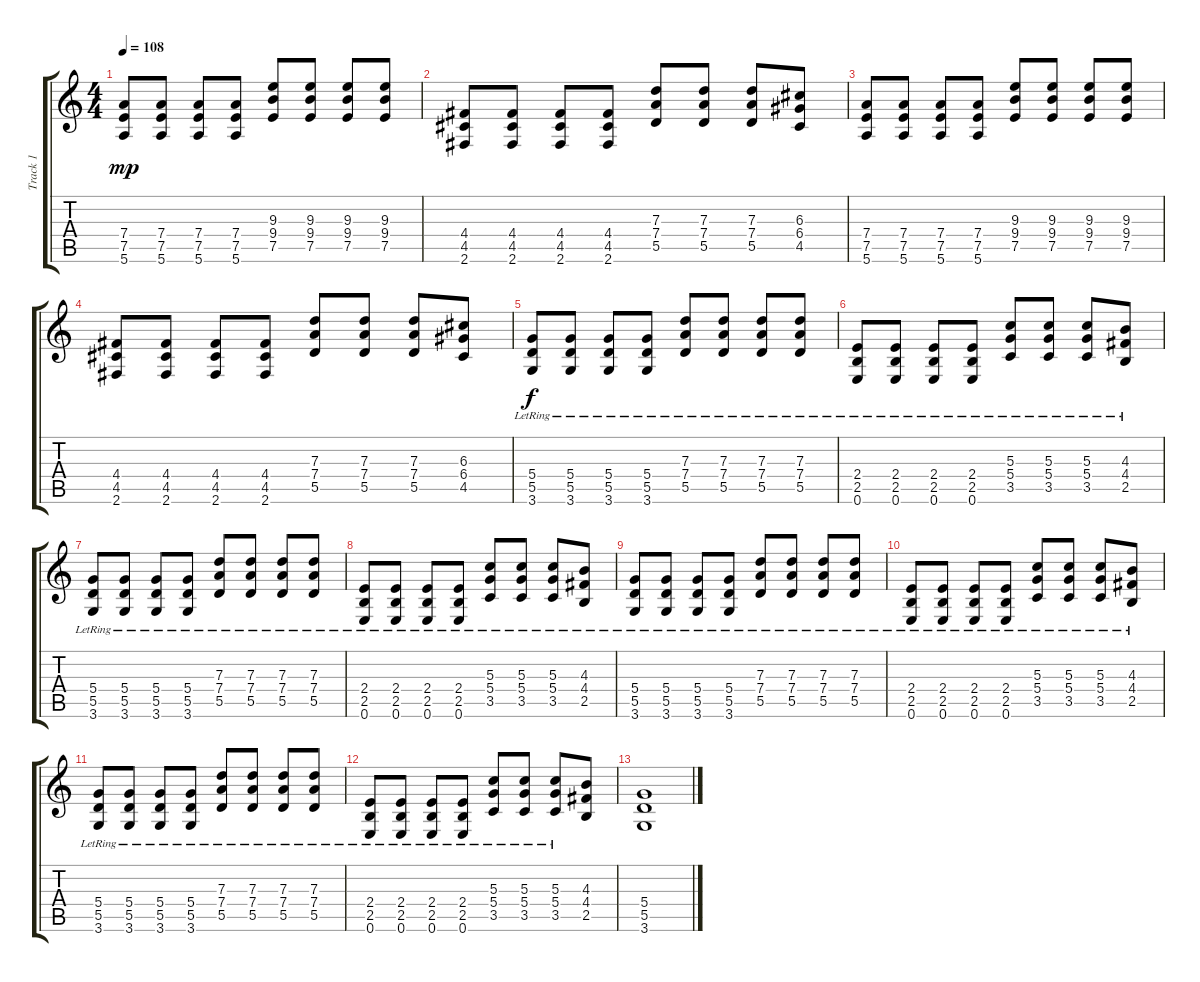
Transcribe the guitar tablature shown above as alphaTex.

\track ("Track 1" "Track 1") {instrument distortionguitar}
\staff {score tabs}
\tuning (E4 B3 G3 D3 A2 E2) {hide}
\ts (4 4)
\tempo 108
\clef g2
\ks c
(7.4 7.5 5.6).8{dy mp} (7.4 7.5 5.6).8 (7.4 7.5 5.6).8 (7.4 7.5 5.6).8 (9.3 9.4 7.5).8 (9.3 9.4 7.5).8 (9.3 9.4 7.5).8 (9.3 9.4 7.5).8 |
(4.4 4.5 2.6).8 (4.4 4.5 2.6).8 (4.4 4.5 2.6).8 (4.4 4.5 2.6).8 (7.3 7.4 5.5).8 (7.3 7.4 5.5).8 (7.3 7.4 5.5).8 (6.3 6.4 4.5).8 |
(7.4 7.5 5.6).8 (7.4 7.5 5.6).8 (7.4 7.5 5.6).8 (7.4 7.5 5.6).8 (9.3 9.4 7.5).8 (9.3 9.4 7.5).8 (9.3 9.4 7.5).8 (9.3 9.4 7.5).8 |
(4.4 4.5 2.6).8 (4.4 4.5 2.6).8 (4.4 4.5 2.6).8 (4.4 4.5 2.6).8 (7.3 7.4 5.5).8 (7.3 7.4 5.5).8 (7.3 7.4 5.5).8 (6.3 6.4 4.5).8 |
(5.4{lr} 5.5 3.6).8{dy f} (5.4{lr} 5.5 3.6).8 (5.4{lr} 5.5 3.6).8 (5.4{lr} 5.5 3.6).8 (7.3 7.4{lr} 5.5).8 (7.3 7.4{lr} 5.5).8 (7.3 7.4{lr} 5.5).8 (7.3 7.4{lr} 5.5).8 |
(2.4{lr} 2.5 0.6).8 (2.4{lr} 2.5 0.6).8 (2.4{lr} 2.5 0.6).8 (2.4{lr} 2.5 0.6).8 (5.3 5.4{lr} 3.5).8 (5.3 5.4{lr} 3.5).8 (5.3 5.4{lr} 3.5).8 (4.3 4.4{lr} 2.5).8 |
(5.4{lr} 5.5 3.6).8 (5.4{lr} 5.5 3.6).8 (5.4{lr} 5.5 3.6).8 (5.4{lr} 5.5 3.6).8 (7.3 7.4{lr} 5.5).8 (7.3 7.4{lr} 5.5).8 (7.3 7.4{lr} 5.5).8 (7.3 7.4{lr} 5.5).8 |
(2.4{lr} 2.5 0.6).8 (2.4{lr} 2.5 0.6).8 (2.4{lr} 2.5 0.6).8 (2.4{lr} 2.5 0.6).8 (5.3 5.4{lr} 3.5).8 (5.3 5.4{lr} 3.5).8 (5.3 5.4{lr} 3.5).8 (4.3 4.4{lr} 2.5).8 |
(5.4{lr} 5.5 3.6).8 (5.4{lr} 5.5 3.6).8 (5.4{lr} 5.5 3.6).8 (5.4{lr} 5.5 3.6).8 (7.3 7.4{lr} 5.5).8 (7.3 7.4{lr} 5.5).8 (7.3 7.4{lr} 5.5).8 (7.3 7.4{lr} 5.5).8 |
(2.4{lr} 2.5 0.6).8 (2.4{lr} 2.5 0.6).8 (2.4{lr} 2.5 0.6).8 (2.4{lr} 2.5 0.6).8 (5.3 5.4{lr} 3.5).8 (5.3 5.4{lr} 3.5).8 (5.3 5.4{lr} 3.5).8 (4.3 4.4{lr} 2.5).8 |
(5.4{lr} 5.5 3.6).8 (5.4{lr} 5.5 3.6).8 (5.4{lr} 5.5 3.6).8 (5.4{lr} 5.5 3.6).8 (7.3 7.4{lr} 5.5).8 (7.3 7.4{lr} 5.5).8 (7.3 7.4{lr} 5.5).8 (7.3 7.4{lr} 5.5).8 |
(2.4{lr} 2.5 0.6).8 (2.4{lr} 2.5 0.6).8 (2.4{lr} 2.5 0.6).8 (2.4{lr} 2.5 0.6).8 (5.3 5.4{lr} 3.5).8 (5.3 5.4{lr} 3.5).8 (5.3 5.4{lr} 3.5).8 (4.3 4.4 2.5).8 |
(5.4 5.5 3.6).1
